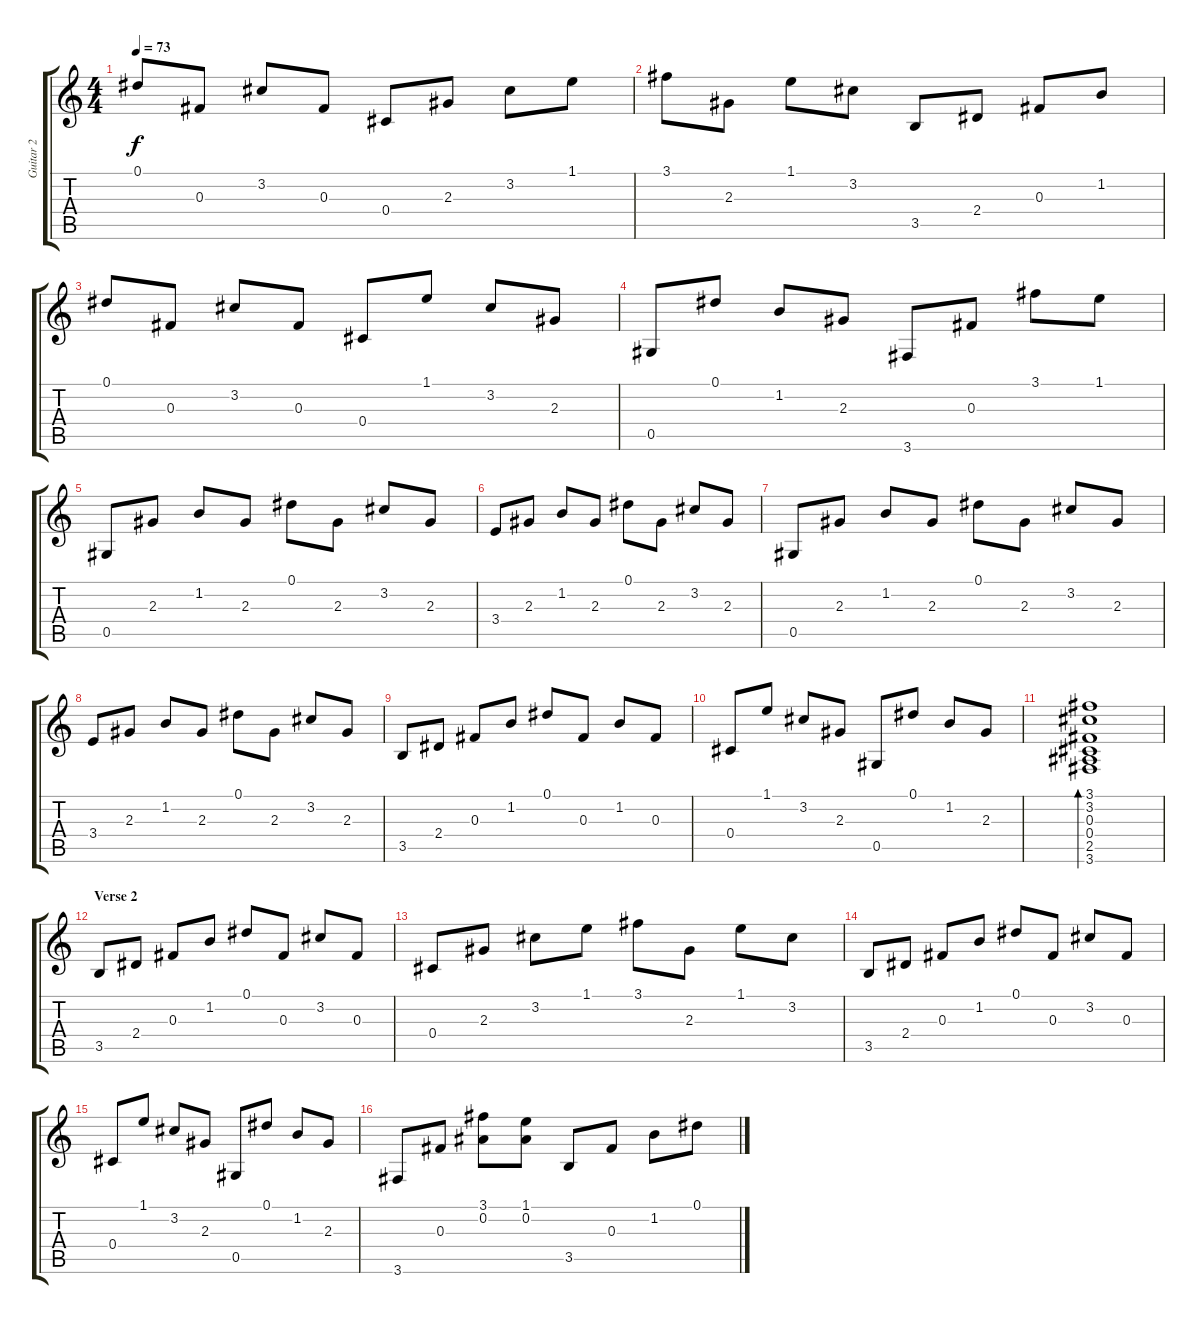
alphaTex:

\track ("Guitar 2" "Guitar 2") {instrument acousticguitarsteel}
\staff {score tabs}
\tuning (Eb4 Bb3 Gb3 Db3 Ab2 Eb2) {hide}
\ts (4 4)
\tempo 73
\clef g2
\ks c
0.1.8{dy f} 0.3.8 3.2.8 0.3.8 0.4.8 2.3.8 3.2.8 1.1.8 |
3.1.8 2.3.8 1.1.8 3.2.8 3.5.8 2.4.8 0.3.8 1.2.8 |
0.1.8 0.3.8 3.2.8 0.3.8 0.4.8 1.1.8 3.2.8 2.3.8 |
0.5.8 0.1.8 1.2.8 2.3.8 3.6.8 0.3.8 3.1.8 1.1.8 |
0.5.8 2.3.8 1.2.8 2.3.8 0.1.8 2.3.8 3.2.8 2.3.8 |
3.4.8 2.3.8 1.2.8 2.3.8 0.1.8 2.3.8 3.2.8 2.3.8 |
0.5.8 2.3.8 1.2.8 2.3.8 0.1.8 2.3.8 3.2.8 2.3.8 |
3.4.8 2.3.8 1.2.8 2.3.8 0.1.8 2.3.8 3.2.8 2.3.8 |
3.5.8 2.4.8 0.3.8 1.2.8 0.1.8 0.3.8 1.2.8 0.3.8 |
0.4.8 1.1.8 3.2.8 2.3.8 0.5.8 0.1.8 1.2.8 2.3.8 |
(3.1 3.2 0.3 0.4 2.5 3.6).1{bd 60} |
\section ("" "Verse 2")
3.5.8 2.4.8 0.3.8 1.2.8 0.1.8 0.3.8 3.2.8 0.3.8 |
0.4.8 2.3.8 3.2.8 1.1.8 3.1.8 2.3.8 1.1.8 3.2.8 |
3.5.8 2.4.8 0.3.8 1.2.8 0.1.8 0.3.8 3.2.8 0.3.8 |
0.4.8 1.1.8 3.2.8 2.3.8 0.5.8 0.1.8 1.2.8 2.3.8 |
3.6.8 0.3.8 (3.1 0.2).8 (1.1 0.2).8 3.5.8 0.3.8 1.2.8 0.1.8
